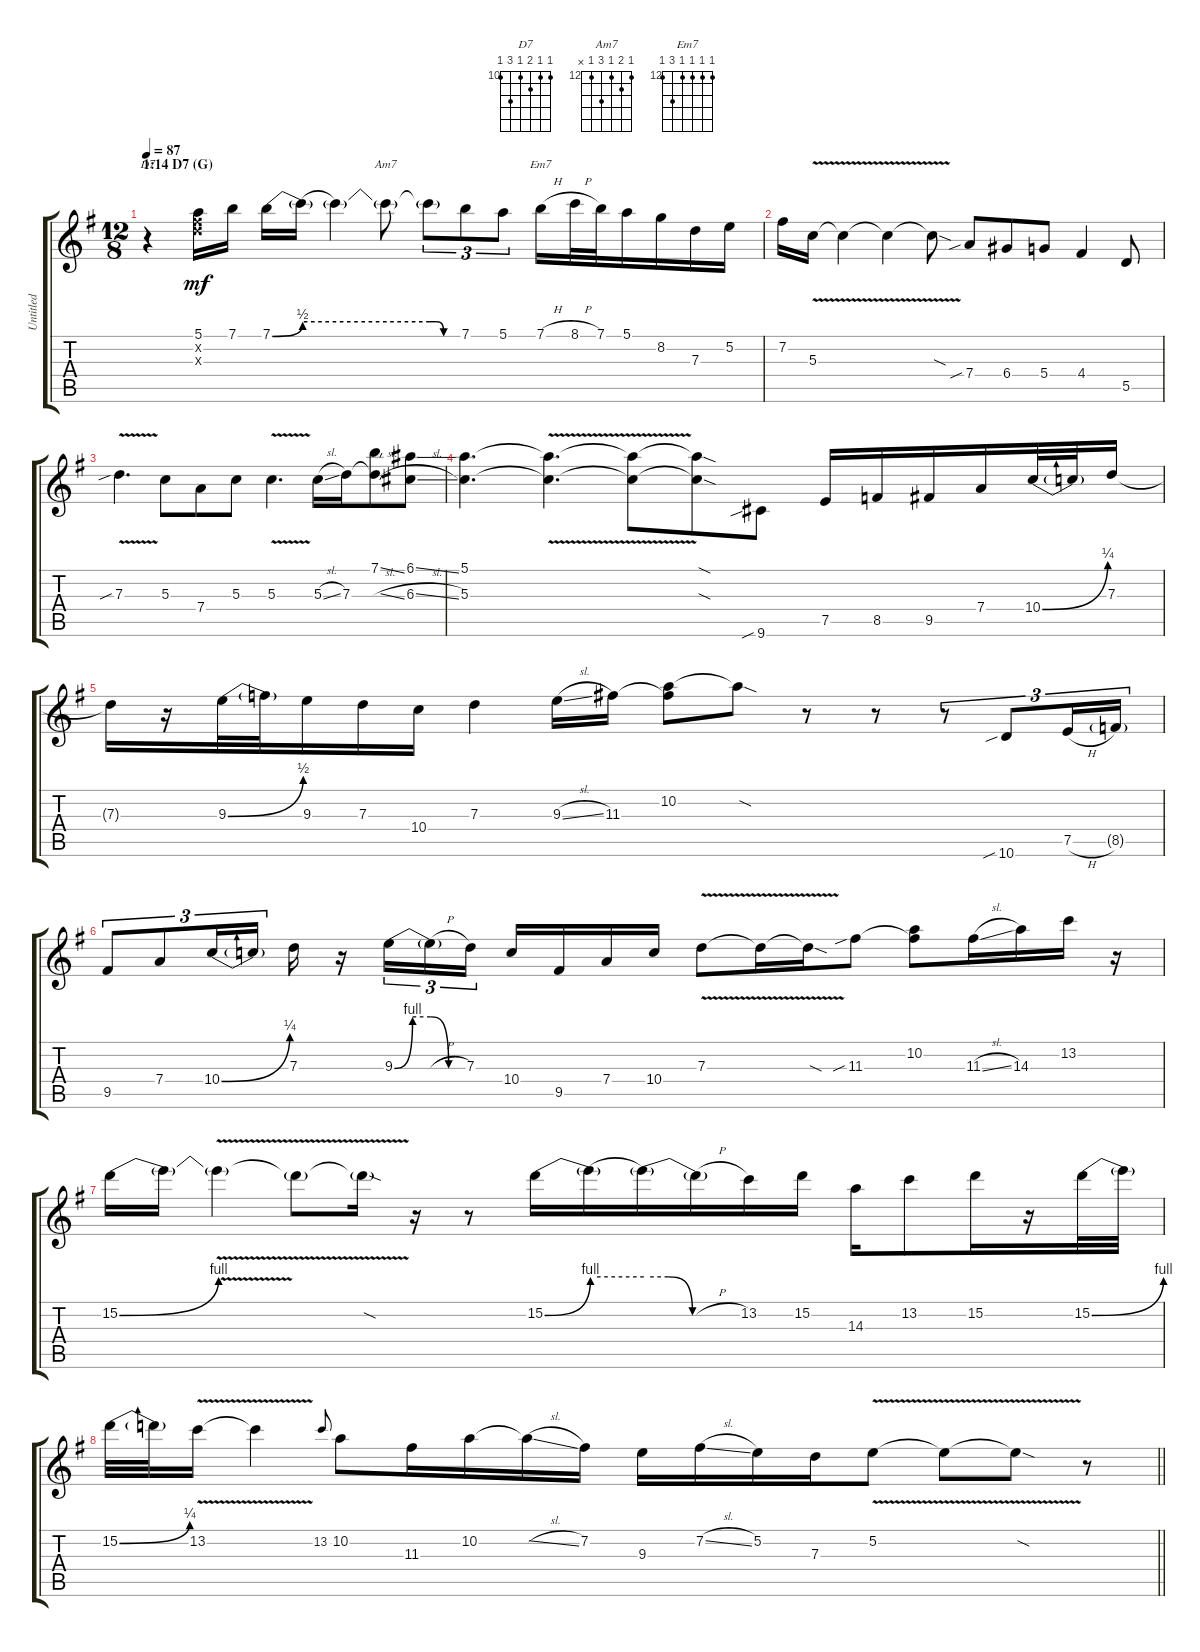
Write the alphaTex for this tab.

\track ("Untitled" "Untitled") {instrument overdrivenguitar}
\staff {score tabs}
\tuning (E4 B3 G3 D3 A2 E2) {hide}
\chord ("D7" 10 10 11 10 12 10) {firstfret 10}
\chord ("Am7" 12 13 12 14 12 x) {firstfret 12}
\chord ("Em7" 12 12 12 12 14 12) {firstfret 12}
\ts (12 8)
\section ("" "1:14 D7 (G)")
\tempo 87
\clef g2
\ks g
r.4{ch "D7" dy mf} (5.1 7.2{x} 7.3{x}).16 7.1.16 7.1{be (bend 0 0 60 2)}.16 7.1{be (hold 0 2 60 2) t}.16 7.1{t}.4 7.1{t}.8{ch "Am7"} 7.1{be (custom 0 2 15 2 30 0 60 0) t}.8{tu (3 2)} 7.1.8{tu (3 2)} 5.1.8{tu (3 2)} 7.1{h}.16{ch "Em7"} 8.1{h}.32 7.1.32 5.1.16 8.2.16 7.3.16 5.2.16 |
7.2.16 5.3{v}.16 5.3{v t}.4 5.3{v t}.4 5.3{sod t}.8 7.4{sib}.8 6.4.8 5.4.8 4.4.4 5.5.8 |
7.3{v sib}.4{d} 5.3.8 7.4.8 5.3.8 5.3{v}.4{d} 5.3{sl}.16 7.3.16 (7.1{ss} 7.3{sl t}).8 (6.1{ss} 6.3{sl}).8 |
(5.1 5.3).4{d} (5.1{v t} 5.3{v t}).4{d} (5.1{t} 5.3{t}).8 (5.1{sod t} 5.3{sod t}).8 9.6{sib}.8 7.5.16 8.5.16 9.5.16 7.4.16 10.4{be (bend 0 0 60 1)}.32 10.4{t}.32 7.3.16 |
7.3{t}.16 r.16 9.3{be (bend 0 0 60 2)}.32 9.3{t}.32 9.3.16 7.3.16 10.4.16 7.3.4 9.3{sl}.16 11.3.16 (10.2 11.3{t}).8 10.2{sod t}.8 r.8 r.8 r.8{tu (3 2)} 10.6{sib}.8{tu (3 2)} 7.5{h}.16{tu (3 2)} 8.5{g}.16{tu (3 2)} |
9.5.8{tu (3 2)} 7.4.8{tu (3 2)} 10.4{be (bend 0 0 60 1)}.16{tu (3 2)} 10.4{t}.16{tu (3 2) beam splitsecondary} 7.3.16 r.16 9.3{be (custom 0 0 15 4 30 4 45 0 60 0)}.16{tu (3 2)} 9.3{h t}.16{tu (3 2)} 7.3.16{tu (3 2) beam splitsecondary} 10.4.16 9.5.16 7.4.16 10.4.16 7.3{v}.8 7.3{v t}.16 7.3{sod t}.16 11.3{sib}.8 (10.2 11.3{t}).8 11.3{sl}.16 14.3.16 13.2.16 r.16 |
15.2{be (bend 0 0 60 4)}.16 15.2{t}.16 15.2{v t}.4 15.2{v t}.8 15.2{sod t}.16 r.16 r.8 15.2{be (bend 0 0 60 4)}.16 15.2{be (hold 0 4 60 4) t}.16 15.2{be (custom 0 4 15 4 30 0 60 0) t}.16 15.2{h t}.16 13.2.16 15.2.16 14.3.16 13.2.8 15.2.16 r.16 15.2{be (bend 0 0 60 4)}.32 15.2{t}.32 |
\barLineRight lightlight
15.2{be (bend 0 0 60 1)}.32 15.2{t}.32 13.2{v}.16 13.2{v t}.4 13.2.8{gr onbeat} 10.2.8 11.3.16 10.2.16 10.2{sl t}.16 7.2.16 9.3.16 7.2{sl}.16 5.2.16 7.3.16 5.2{v}.8 5.2{v t}.8 5.2{sod t}.8 r.8
